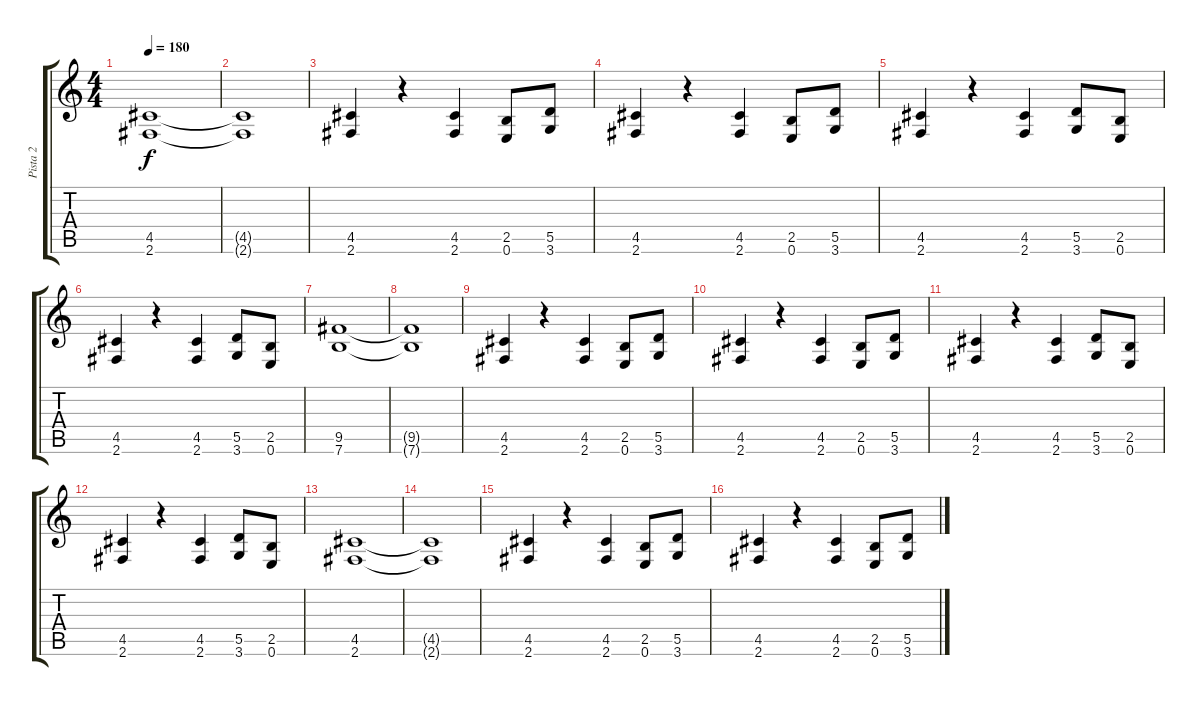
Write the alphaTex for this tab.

\track ("Pista 2" "Pista 2") {instrument distortionguitar}
\staff {score tabs}
\tuning (E4 B3 G3 D3 A2 E2) {hide}
\ts (4 4)
\tempo 180
\clef g2
\ks c
(4.5 2.6).1{dy f instrument distortionguitar} |
(4.5{t} 2.6{t}).1 |
(4.5 2.6).4 r.4 (4.5 2.6).4 (2.5 0.6).8 (5.5 3.6).8 |
(4.5 2.6).4 r.4 (4.5 2.6).4 (2.5 0.6).8 (5.5 3.6).8 |
(4.5 2.6).4 r.4 (4.5 2.6).4 (5.5 3.6).8 (2.5 0.6).8 |
(4.5 2.6).4 r.4 (4.5 2.6).4 (5.5 3.6).8 (2.5 0.6).8 |
(9.5 7.6).1 |
(9.5{t} 7.6{t}).1 |
(4.5 2.6).4 r.4 (4.5 2.6).4 (2.5 0.6).8 (5.5 3.6).8 |
(4.5 2.6).4 r.4 (4.5 2.6).4 (2.5 0.6).8 (5.5 3.6).8 |
(4.5 2.6).4 r.4 (4.5 2.6).4 (5.5 3.6).8 (2.5 0.6).8 |
(4.5 2.6).4 r.4 (4.5 2.6).4 (5.5 3.6).8 (2.5 0.6).8 |
(4.5 2.6).1 |
(4.5{t} 2.6{t}).1 |
(4.5 2.6).4 r.4 (4.5 2.6).4 (2.5 0.6).8 (5.5 3.6).8 |
(4.5 2.6).4 r.4 (4.5 2.6).4 (2.5 0.6).8 (5.5 3.6).8
